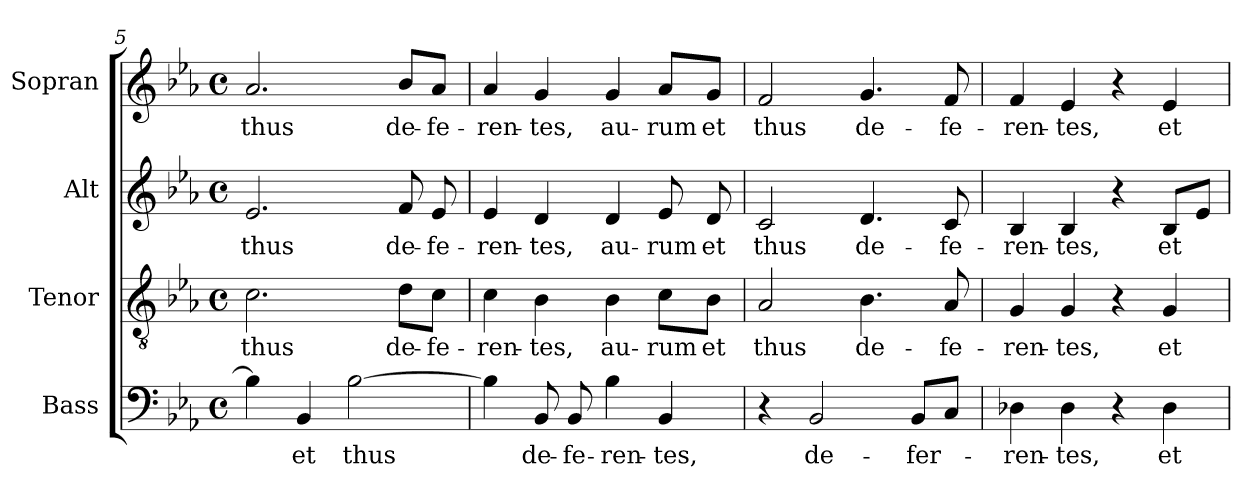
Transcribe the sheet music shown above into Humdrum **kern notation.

**kern	**text	**kern	**text	**kern	**text	**kern	**text
*part4	*part4	*part3	*part3	*part2	*part2	*part1	*part1
*staff4	*staff4	*staff3	*staff3	*staff2	*staff2	*staff1	*staff1
*I"Bass	*	*I"Tenor	*	*I"Alt	*	*I"Sopran	*
*I'B.	*	*I'T.	*	*I'A.	*	*I'S.	*
!!LO:LB:g=z
*clefF4	*	*clefGv2	*	*clefG2	*	*clefG2	*
*k[b-e-a-]	*	*k[b-e-a-]	*	*k[b-e-a-]	*	*k[b-e-a-]	*
*E-:	*	*E-:	*	*E-:	*	*E-:	*
*M4/4	*	*M4/4	*	*M4/4	*	*M4/4	*
*met(c)	*	*met(c)	*	*met(c)	*	*met(c)	*
=5	=5	=5	=5	=5	=5	=5	=5
!	!	!	!LO:LY:b	!	!LO:LY:b	!	!LO:LY:b
4B-\]	.	2.c\	thus	2.e-/	thus	2.a-/	thus
!	!LO:LY:b	!	!	!	!	!	!
4BB-/	et	.	.	.	.	.	.
!	!LO:LY:b	!	!	!	!	!	!
[2B-\	thus	.	.	.	.	.	.
!	!	!	!LO:LY:b	!	!LO:LY:b	!	!LO:LY:b
.	.	8d\L	de-	8f/	de-	8b-/L	de-
!	!	!	!LO:LY:b	!	!LO:LY:b	!	!LO:LY:b
.	.	8c\J	-fe-	8e-/	-fe-	8a-/J	-fe-
=6	=6	=6	=6	=6	=6	=6	=6
!	!	!	!LO:LY:b	!	!LO:LY:b	!	!LO:LY:b
4B-\]	.	4c\	-ren-	4e-/	-ren-	4a-/	-ren-
!	!LO:LY:b	!	!LO:LY:b	!	!LO:LY:b	!	!LO:LY:b
8BB-/	de-	4B-\	-tes,	4d/	-tes,	4g/	-tes,
!	!LO:LY:b	!	!	!	!	!	!
8BB-/	-fe-	.	.	.	.	.	.
!	!LO:LY:b	!	!LO:LY:b	!	!LO:LY:b	!	!LO:LY:b
4B-\	-ren-	4B-\	au-	4d/	au-	4g/	au-
!	!LO:LY:b	!	!LO:LY:b	!	!LO:LY:b	!	!LO:LY:b
4BB-/	-tes,	8c\L	-rum	8e-/	-rum	8a-/L	-rum
!	!	!	!LO:LY:b	!	!LO:LY:b	!	!LO:LY:b
.	.	8B-\J	et	8d/	et	8g/J	et
=7	=7	=7	=7	=7	=7	=7	=7
!	!	!	!LO:LY:b	!	!LO:LY:b	!	!LO:LY:b
4r	.	2A-/	thus	2c/	thus	2f/	thus
!	!LO:LY:b	!	!	!	!	!	!
2BB-/	de-	.	.	.	.	.	.
!	!	!	!LO:LY:b	!	!LO:LY:b	!	!LO:LY:b
.	.	4.B-\	de-	4.d/	de-	4.g/	de-
!	!LO:LY:b	!	!	!	!	!	!
8BB-/L	-fer-	.	.	.	.	.	.
!	!	!	!LO:LY:b	!	!LO:LY:b	!	!LO:LY:b
8C/J	.	8A-/	-fe-	8c/	-fe-	8f/	-fe-
=8	=8	=8	=8	=8	=8	=8	=8
!	!LO:LY:b	!	!LO:LY:b	!	!LO:LY:b	!	!LO:LY:b
4D-X\	-ren-	4G/	-ren-	4B-/	-ren-	4f/	-ren-
!	!LO:LY:b	!	!LO:LY:b	!	!LO:LY:b	!	!LO:LY:b
4D-\	-tes,	4G/	-tes,	4B-/	-tes,	4e-/	-tes,
4r	.	4r	.	4r	.	4r	.
!	!LO:LY:b	!	!LO:LY:b	!	!LO:LY:b	!	!LO:LY:b
4D-\	et	4G/	et	8B-/L	et	4e-/	et
.	.	.	.	8e-/J	.	.	.
=	=	=	=	=	=	=	=
*-	*-	*-	*-	*-	*-	*-	*-
